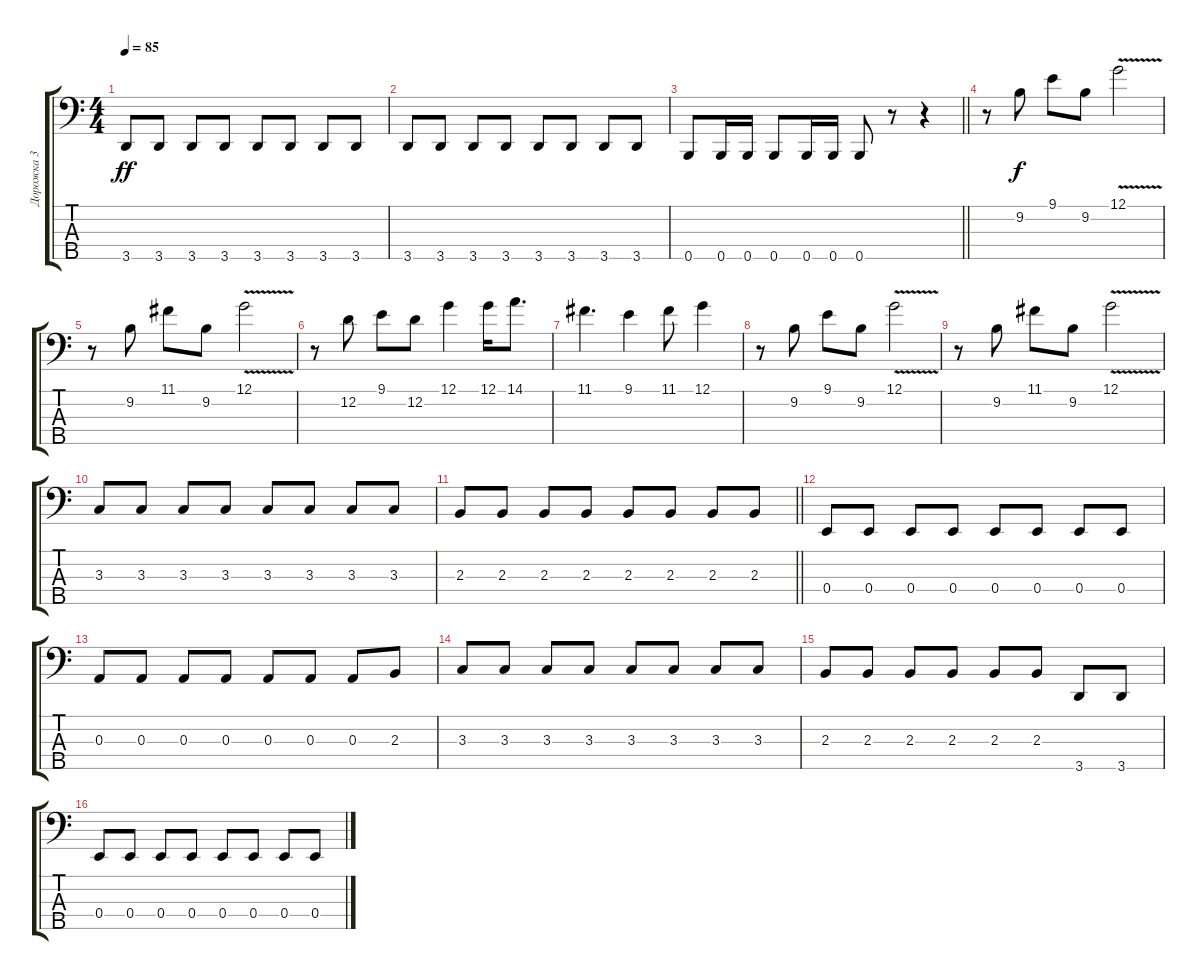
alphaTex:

\track ("Дорожка 3" "Дорожка 3") {instrument electricbassfinger}
\staff {score tabs}
\tuning (G2 D2 A1 E1 B0) {hide}
\ts (4 4)
\tempo 85
\clef f4
\ks c
3.5.8{dy ff} 3.5.8 3.5.8 3.5.8 3.5.8 3.5.8 3.5.8 3.5.8 |
3.5.8 3.5.8 3.5.8 3.5.8 3.5.8 3.5.8 3.5.8 3.5.8 |
\barLineRight lightlight
0.5.8 0.5.16 0.5.16 0.5.8 0.5.16 0.5.16 0.5.8 r.8 r.4 |
r.8 9.2.8{dy f} 9.1.8 9.2.8 12.1{v}.2 |
r.8 9.2.8 11.1.8 9.2.8 12.1{v}.2 |
r.8 12.2.8 9.1.8 12.2.8 12.1.4 12.1.16 14.1.8{d} |
11.1.4{d} 9.1.4 11.1.8 12.1.4 |
r.8 9.2.8 9.1.8 9.2.8 12.1{v}.2 |
r.8 9.2.8 11.1.8 9.2.8 12.1{v}.2 |
3.3.8 3.3.8 3.3.8 3.3.8 3.3.8 3.3.8 3.3.8 3.3.8 |
\barLineRight lightlight
2.3.8 2.3.8 2.3.8 2.3.8 2.3.8 2.3.8 2.3.8 2.3.8 |
0.4.8 0.4.8 0.4.8 0.4.8 0.4.8 0.4.8 0.4.8 0.4.8 |
0.3.8 0.3.8 0.3.8 0.3.8 0.3.8 0.3.8 0.3.8 2.3.8 |
3.3.8 3.3.8 3.3.8 3.3.8 3.3.8 3.3.8 3.3.8 3.3.8 |
2.3.8 2.3.8 2.3.8 2.3.8 2.3.8 2.3.8 3.5.8 3.5.8 |
0.4.8 0.4.8 0.4.8 0.4.8 0.4.8 0.4.8 0.4.8 0.4.8
